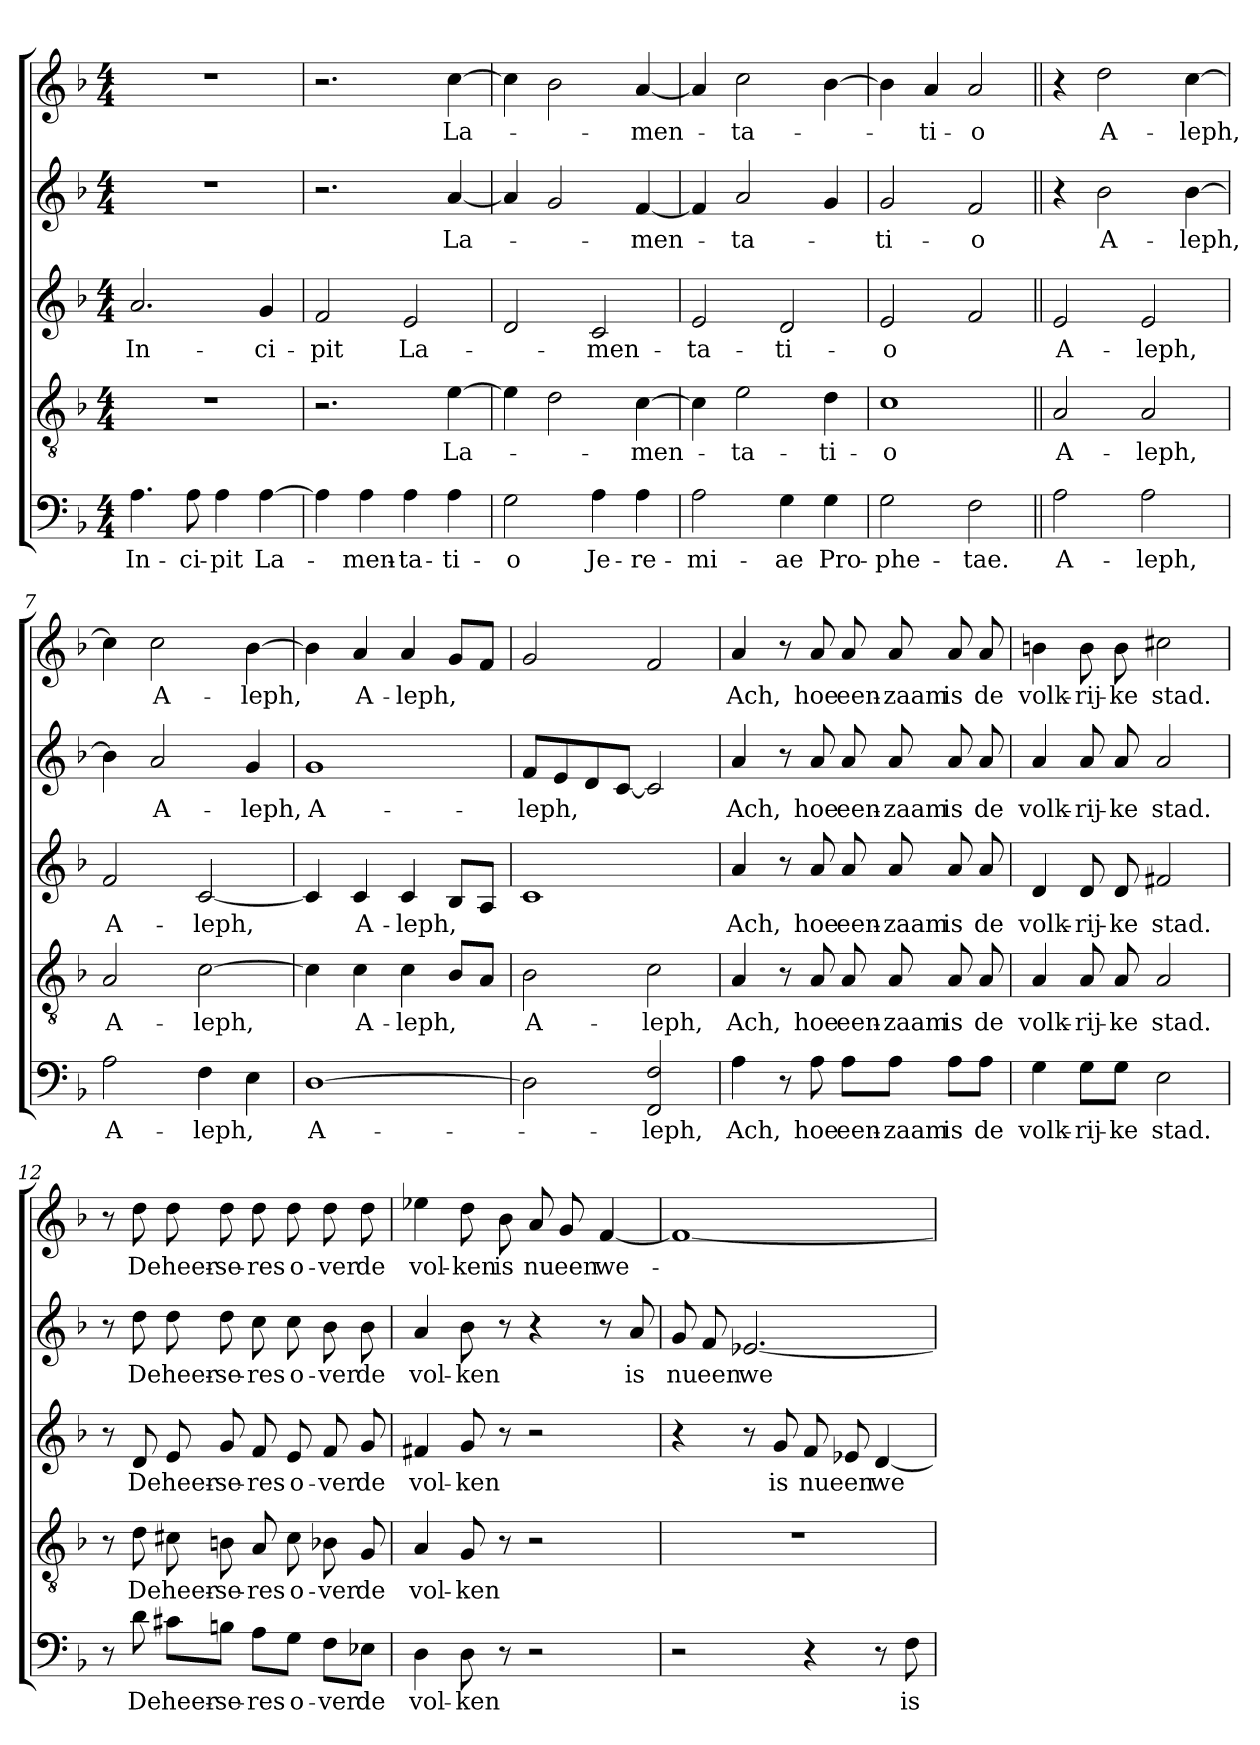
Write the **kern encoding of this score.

**kern	**text	**kern	**text	**kern	**text	**kern	**text	**kern	**text
*part5	*part5	*part4	*part4	*part3	*part3	*part2	*part2	*part1	*part1
*staff5	*staff5	*staff4	*staff4	*staff3	*staff3	*staff2	*staff2	*staff1	*staff1
*clefF4	*	*clefGv2	*	*clefG2	*	*clefG2	*	*clefG2	*
*k[b-]	*	*k[b-]	*	*k[b-]	*	*k[b-]	*	*k[b-]	*
*F:	*	*F:	*	*F:	*	*F:	*	*F:	*
*M4/4	*	*M4/4	*	*M4/4	*	*M4/4	*	*M4/4	*
=1	=1	=1	=1	=1	=1	=1	=1	=1	=1
4.A\	In-	1r	.	2.a/	In-	1r	.	1r	.
8A\	-ci-	.	.	.	.	.	.	.	.
4A\	-pit	.	.	.	.	.	.	.	.
[4A\	La-	.	.	4g/	-ci-	.	.	.	.
=2	=2	=2	=2	=2	=2	=2	=2	=2	=2
4A\]	.	2.r	.	2f/	-pit	2.r	.	2.r	.
4A\	-men-	.	.	.	.	.	.	.	.
4A\	-ta-	.	.	2e/	La-	.	.	.	.
4A\	-ti-	[4e\	La-	.	.	[4a/	La-	[4cc\	La-
=3	=3	=3	=3	=3	=3	=3	=3	=3	=3
2G\	-o	4e\]	.	2d/	.	4a/]	.	4cc\]	.
.	.	2d\	.	.	.	2g/	.	2b-\	.
4A\	Je-	.	.	2c/	-men-	.	.	.	.
4A\	-re-	[4c\	-men-	.	.	[4f/	-men-	[4a/	-men-
=4	=4	=4	=4	=4	=4	=4	=4	=4	=4
2A\	-mi-	4c\]	.	2e/	-ta-	4f/]	.	4a/]	.
.	.	2e\	-ta-	.	.	2a/	-ta-	2cc\	-ta-
4G\	-ae	.	.	2d/	-ti-	.	.	.	.
4G\	Pro-	4d\	-ti-	.	.	4g/	.	[4b-\	.
=5	=5	=5	=5	=5	=5	=5	=5	=5	=5
2G\	-phe-	1c	-o	2e/	-o	2g/	-ti-	4b-\]	.
.	.	.	.	.	.	.	.	4a/	-ti-
2F\	-tae.	.	.	2f/	.	2f/	-o	2a/	-o
=6||	=6||	=6||	=6||	=6||	=6||	=6||	=6||	=6||	=6||
2A\	A-	2A/	A-	2e/	A-	4r	.	4r	.
.	.	.	.	.	.	2b-\	A-	2dd\	A-
2A\	-leph,	2A/	-leph,	2e/	-leph,	.	.	.	.
.	.	.	.	.	.	[4b-\	-leph,	[4cc\	-leph,
!!LO:LB:g=z
=7	=7	=7	=7	=7	=7	=7	=7	=7	=7
2A\	A-	2A/	A-	2f/	A-	4b-\]	.	4cc\]	.
.	.	.	.	.	.	2a/	A-	2cc\	A-
4F\	-leph,	[2c\	-leph,	[2c/	-leph,	.	.	.	.
4E\	.	.	.	.	.	4g/	-leph,	[4b-\	-leph,
=8	=8	=8	=8	=8	=8	=8	=8	=8	=8
[1D	A-	4c\]	.	4c/]	.	1g	A-	4b-\]	.
.	.	4c\	A-	4c/	A-	.	.	4a/	A-
.	.	4c\	-leph,	4c/	-leph,	.	.	4a/	-leph,
.	.	8B-/L	.	8B-/L	.	.	.	8g/L	.
.	.	8A/J	.	8A/J	.	.	.	8f/J	.
=9	=9	=9	=9	=9	=9	=9	=9	=9	=9
2D\]	.	2B-\	A-	1c	.	8f/L	-leph,	2g/	.
.	.	.	.	.	.	8e/	.	.	.
.	.	.	.	.	.	8d/	.	.	.
.	.	.	.	.	.	[8c/J	.	.	.
2FF/ 2F/	-leph,	2c\	-leph,	.	.	2c/]	.	2f/	.
=10	=10	=10	=10	=10	=10	=10	=10	=10	=10
4A\	Ach,	4A/	Ach,	4a/	Ach,	4a/	Ach,	4a/	Ach,
8r	.	8r	.	8r	.	8r	.	8r	.
8A\	hoe	8A/	hoe	8a/	hoe	8a/	hoe	8a/	hoe
8A\L	een-	8A/	een-	8a/	een-	8a/	een-	8a/	een-
8A\J	-zaam	8A/	-zaam	8a/	-zaam	8a/	-zaam	8a/	-zaam
8A\L	is	8A/	is	8a/	is	8a/	is	8a/	is
8A\J	de	8A/	de	8a/	de	8a/	de	8a/	de
=11	=11	=11	=11	=11	=11	=11	=11	=11	=11
4G\	volk-	4A/	volk-	4d/	volk-	4a/	volk-	4bn\	volk-
8G\L	-rij-	8A/	-rij-	8d/	-rij-	8a/	-rij-	8b\	-rij-
8G\J	-ke	8A/	-ke	8d/	-ke	8a/	-ke	8b\	-ke
2E\	stad.	2A/	stad.	2f#X/	stad.	2a/	stad.	2cc#X\	stad.
!!LO:LB:g=z
=12	=12	=12	=12	=12	=12	=12	=12	=12	=12
8r	.	8r	.	8r	.	8r	.	8r	.
8d\	De	8d\	De	8d/	De	8dd\	De	8dd\	De
8c#X\L	heer-	8c#X\	heer-	8e/	heer-	8dd\	heer-	8dd\	heer-
8Bn\J	-se-	8Bn\	-se-	8g/	-se-	8dd\	-se-	8dd\	-se-
8A\L	-res	8A/	-res	8f/	-res	8cc\	-res	8dd\	-res
8G\J	o-	8c#\	o-	8e/	o-	8cc\	o-	8dd\	o-
8F\L	-ver	8B-X\	-ver	8f/	-ver	8b-\	-ver	8dd\	-ver
8E-X\J	de	8G/	de	8g/	de	8b-\	de	8dd\	de
=13	=13	=13	=13	=13	=13	=13	=13	=13	=13
4D\	vol-	4A/	vol-	4f#X/	vol-	4a/	vol-	4ee-X\	vol-
8D\	-ken	8G/	-ken	8g/	-ken	8b-\	-ken	8dd\	-ken
8r	.	8r	.	8r	.	8r	.	8b-\	is
2r	.	2r	.	2r	.	4r	.	8a/	nu
.	.	.	.	.	.	.	.	8g/	een
.	.	.	.	.	.	8r	.	[4f/	we-
.	.	.	.	.	.	8a/	is	.	.
=14	=14	=14	=14	=14	=14	=14	=14	=14	=14
2r	.	1r	.	4r	.	8g/	nu	1f_	.
.	.	.	.	.	.	8f/	een	.	.
.	.	.	.	8r	.	[2.e-X/	we-	.	.
.	.	.	.	8g/	is	.	.	.	.
4r	.	.	.	8f/	nu	.	.	.	.
.	.	.	.	8e-X/	een	.	.	.	.
8r	.	.	.	[4d/	we-	.	.	.	.
8F\	is	.	.	.	.	.	.	.	.
=	=	=	=	=	=	=	=	=	=
*-	*-	*-	*-	*-	*-	*-	*-	*-	*-
